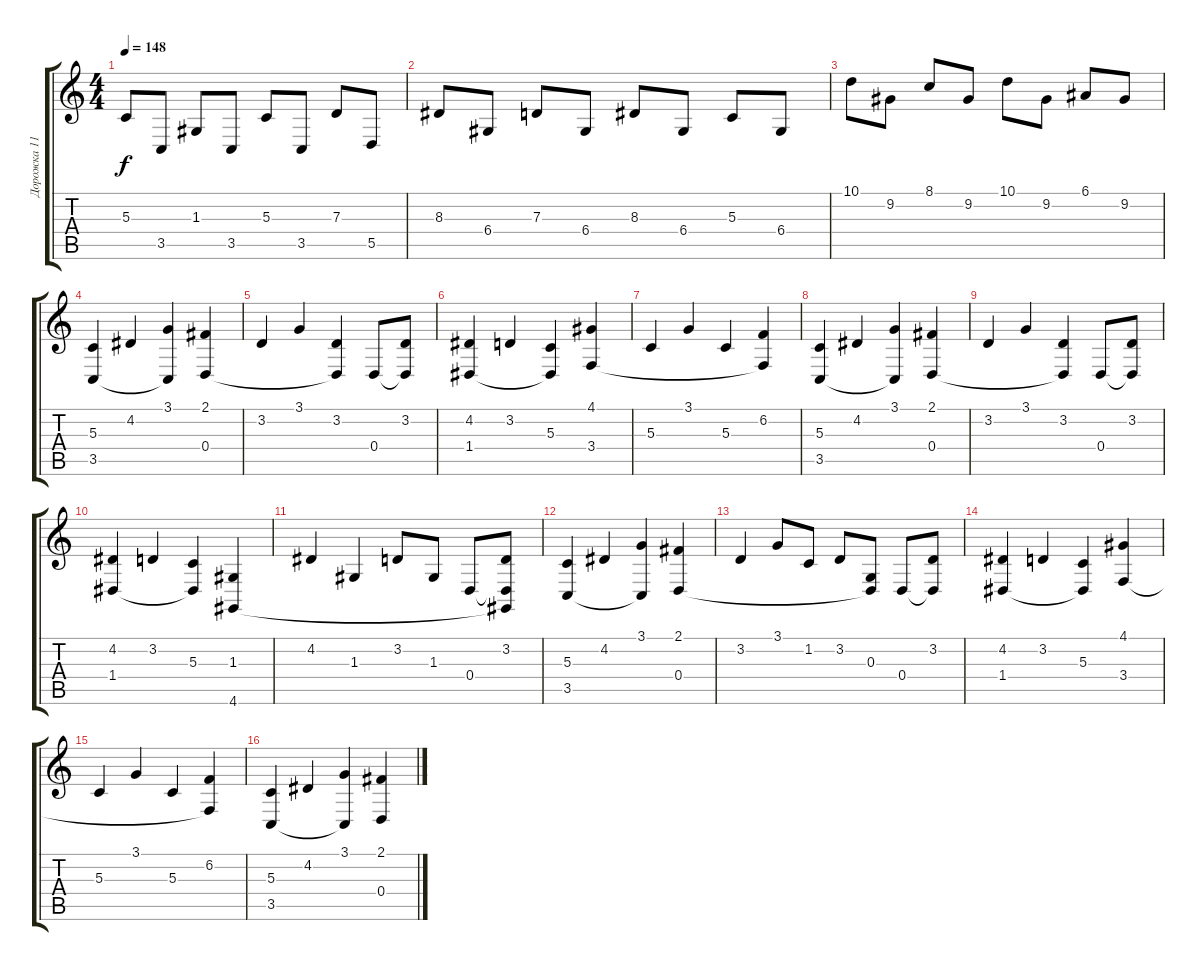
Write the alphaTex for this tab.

\track ("Дорожка 11" "Дорожка 11") {instrument brightacousticpiano}
\staff {score tabs}
\tuning (E4 B3 G3 D3 A2 E2) {hide}
\ts (4 4)
\tempo 148
\clef g2
\ks c
5.3.8{dy f} 3.5.8 1.3.8 3.5.8 5.3.8 3.5.8 7.3.8 5.5.8 |
8.3.8 6.4.8 7.3.8 6.4.8 8.3.8 6.4.8 5.3.8 6.4.8 |
10.1.8 9.2.8 8.1.8 9.2.8 10.1.8 9.2.8 6.1.8 9.2.8 |
(5.3 3.5).4 4.2.4 (3.1 3.5{t}).4 (2.1 0.4).4 |
3.2.4 3.1.4 (3.2 0.4{t}).4 0.4.8 (3.2 0.4{t}).8 |
(4.2 1.4).4 3.2.4 (5.3 1.4{t}).4 (4.1 3.4).4 |
5.3.4 3.1.4 5.3.4 (6.2 3.4{t}).4 |
(5.3 3.5).4 4.2.4 (3.1 3.5{t}).4 (2.1 0.4).4 |
3.2.4 3.1.4 (3.2 0.4{t}).4 0.4.8 (3.2 0.4{t}).8 |
(4.2 1.4).4 3.2.4 (5.3 1.4{t}).4 (1.3 4.6).4 |
4.2.4 1.3.4 3.2.8 1.3.8 0.4.8 (3.2 0.4{t} 4.6{t}).8 |
(5.3 3.5).4 4.2.4 (3.1 3.5{t}).4 (2.1 0.4).4 |
3.2.4 3.1.8 1.2.8 3.2.8 (0.3 0.4{t}).8 0.4.8 (3.2 0.4{t}).8 |
(4.2 1.4).4 3.2.4 (5.3 1.4{t}).4 (4.1 3.4).4 |
5.3.4 3.1.4 5.3.4 (6.2 3.4{t}).4 |
(5.3 3.5).4 4.2.4 (3.1 3.5{t}).4 (2.1 0.4).4
